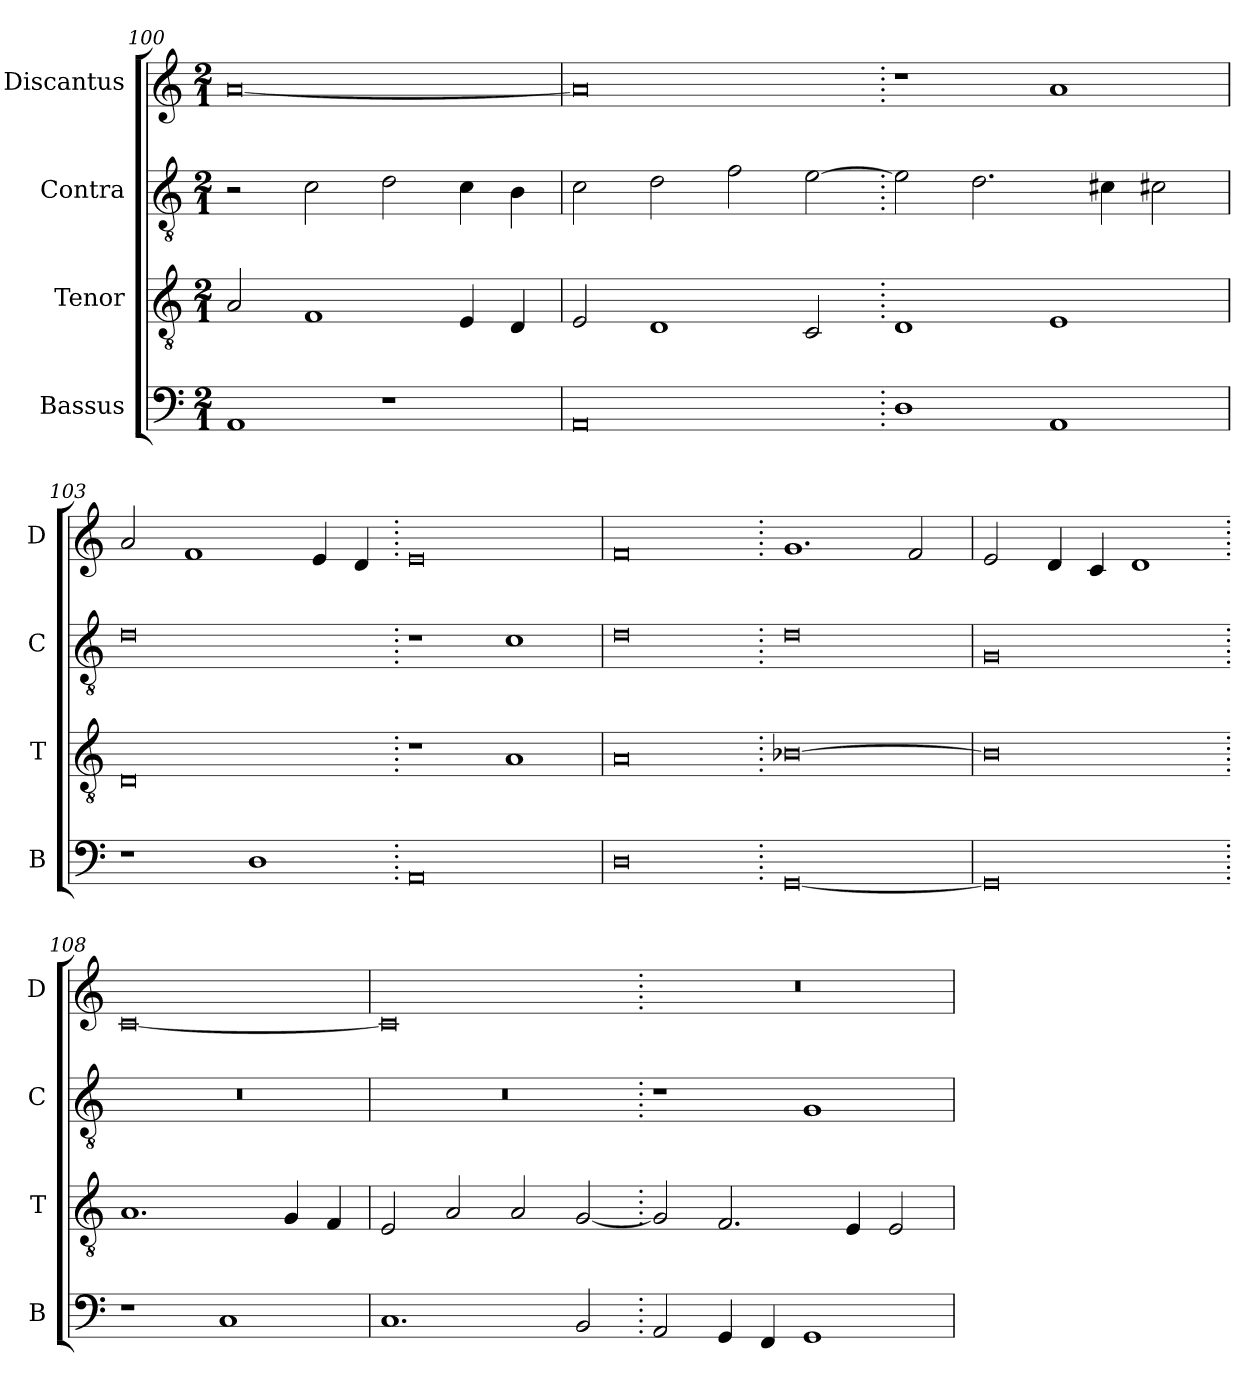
**kern	**kern	**kern	**kern
*part4	*part3	*part2	*part1
*staff4	*staff3	*staff2	*staff1
*I"Bassus	*I"Tenor	*I"Contra	*I"Discantus
*I'B	*I'T	*I'C	*I'D
*clefF4	*clefGv2	*clefGv2	*clefG2
*k[]	*k[]	*k[]	*k[]
*M2/1	*M2/1	*M2/1	*M2/1
=100	=100	=100	=100
1AA	2A/	2r	[0a
.	1F	2c\	.
1r	.	2d\	.
.	4E/	4c\	.
.	4D/	4B\	.
=101	=101	=101	=101
0AA	2E/	2c\	0a]
.	1D	2d\	.
.	.	2f\	.
.	2C/	[2e\	.
=102.	=102.	=102.	=102.
1D	1D	2e\]	1r
.	.	2.d\	.
1AA	1E	.	1a
.	.	4c#X\	.
.	.	2c#X\	.
=103	=103	=103	=103
1r	0D	0d	2a/
.	.	.	1f
1D	.	.	.
.	.	.	4e/
.	.	.	4d/
=104.	=104.	=104.	=104.
0AA	1r	1r	0e
.	1A	1c	.
=105	=105	=105	=105
0D	0A	0d	0f
=106.	=106.	=106.	=106.
[0GG	[0B-X	0d	1.g
.	.	.	2f/
=107	=107	=107	=107
0GG]	0B-]	0G	2e/
.	.	.	4d/
.	.	.	4c/
.	.	.	1d
=108.	=108.	=108.	=108.
1r	1.A	0r	[0c
1C	.	.	.
.	4G/	.	.
.	4F/	.	.
=109	=109	=109	=109
1.C	2E/	0r	0c]
.	2A/	.	.
.	2A/	.	.
2BB/	[2G/	.	.
=110.	=110.	=110.	=110.
2AA/	2G/]	1r	0r
4GG/	2.F/	.	.
4FF/	.	.	.
1GG	.	1G	.
.	4E/	.	.
.	2E/	.	.
=	=	=	=
*-	*-	*-	*-
